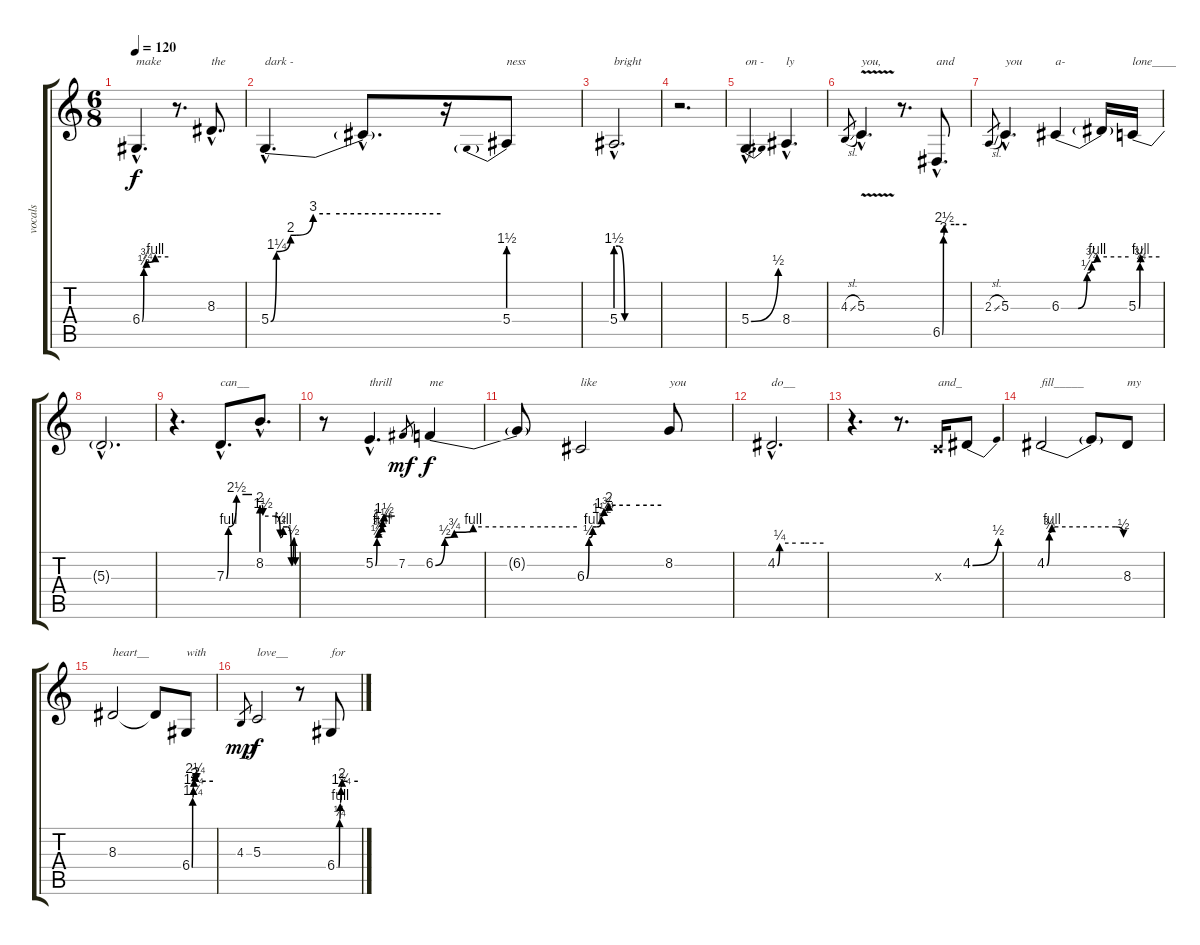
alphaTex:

\track ("vocals" "vocals") {instrument tenorsax}
\staff {score tabs}
\tuning (E4 B3 G3 D3 A2 E2) {hide}
\ts (6 8)
\tempo 120
\clef g2
\ks c
6.4{be (custom 0 0 4 2 10 3 30 4 60 4) hac}.4{d txt "make" dy f} r.8{d} 8.3{hac}.8{d txt "the"} |
5.4{be (custom 0 0 2 5 7 8 9 8 15 12 21 12 60 12) hac}.4{d txt "dark - "} 5.4{hac t}.8{d} r.16 5.4{be (prebend 0 6 60 6)}.8{txt "ness"} |
5.4{be (custom 0 6 4 6 13 0 25 0 51 0 60 0) hac}.2{d txt "bright"} |
r.2{d} |
5.4{be (bend 0 0 60 2) hac}.4{d txt "on -"} 8.4{hac}.4{d txt "ly"} |
4.3{sl}.8{gr} 5.3{v hac}.4{d txt "you, "} r.8{d} 6.5{be (custom 0 0 3 8 5 10 30 10 60 10) hac}.8{d txt "and"} |
2.3{sl}.8{gr} 5.3{hac}.4{d txt "you"} 6.3{be (custom 0 0 15 0 23 1 27 3 32 4 60 4)}.4{txt "a-"} 6.3{t}.16 5.3{be (custom 0 0 3 0 5 3 7 4 15 4 60 4)}.16{txt "lone____"} |
5.3{hac t}.2{d} |
r.4{d} 7.3{be (custom 0 0 5 4 24 10 46 10 60 10) hac}.8{d txt "can__"} 8.2{be (custom 0 8 2 6 25 6 33 2 38 4 46 4 53 0 57 2 60 0) hac}.8{d} |
r.8 5.2{be (custom 0 0 5 2 10 3 14 3 20 4 22 5 27 6 46 6 60 6) hac}.4{d txt "thrill"} 7.2.8{gr dy mf} 6.2{be (custom 0 0 4 2 8 3 16 4 38 4 60 4)}.4{txt "me" dy f} |
6.2{t}.8 6.3{be (custom 0 0 2 2 5 4 8 4 12 6 14 7 18 8 35 8 60 8)}.2{txt "like"} 8.2.8{txt "you"} |
4.2{be (custom 0 0 3 1 24 1 35 1 60 1) hac}.2{d txt "do__"} |
r.4{d} r.8{d} 5.3{x}.16{txt "and_"} 4.2{be (bend 0 0 60 2)}.8 |
4.2{be (custom 0 0 2 3 4 4 26 4 54 4 60 2)}.2{txt "fill_____"} 4.2{t}.8 8.3.8{txt "my"} |
8.3.2{txt "heart__"} 8.3{t}.8 6.4{be (custom 0 0 2 5 4 7 6 8 9 9 12 8 20 8 60 8)}.8{txt "with"} |
4.3.8{gr dy mp} 5.3.2{txt "love__" dy f} r.8 6.4{be (custom 0 0 6 0 8 1 10 4 12 7 15 8 30 8 60 8)}.8{txt "for"}
